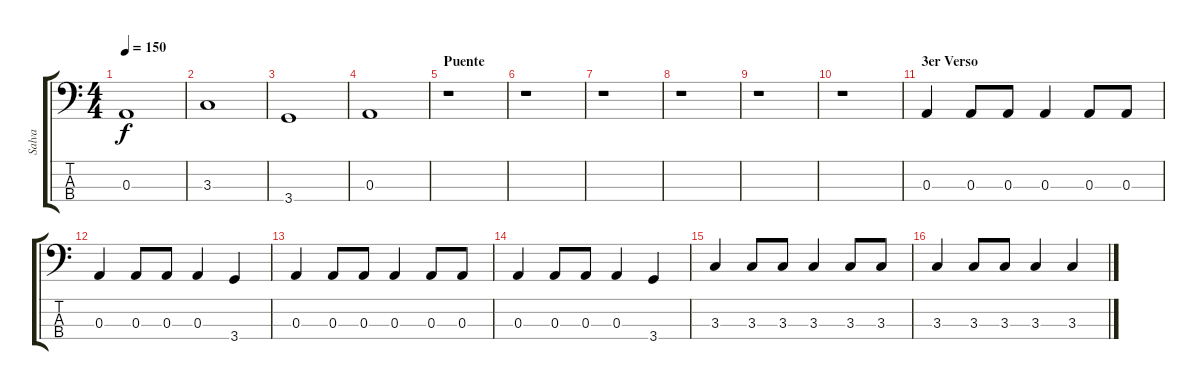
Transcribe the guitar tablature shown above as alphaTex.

\track ("Salva" "Salva") {instrument electricbassfinger}
\staff {score tabs}
\tuning (G2 D2 A1 E1) {hide}
\ts (4 4)
\tempo 150
\clef f4
\ks c
0.3.1{dy f} |
3.3.1 |
3.4.1 |
0.3.1 |
\section ("" "Puente")
r.1 |
r.1 |
r.1 |
r.1 |
r.1 |
r.1 |
\section ("" "3er Verso")
0.3.4 0.3.8 0.3.8 0.3.4 0.3.8 0.3.8 |
0.3.4 0.3.8 0.3.8 0.3.4 3.4.4 |
0.3.4 0.3.8 0.3.8 0.3.4 0.3.8 0.3.8 |
0.3.4 0.3.8 0.3.8 0.3.4 3.4.4 |
3.3.4 3.3.8 3.3.8 3.3.4 3.3.8 3.3.8 |
3.3.4 3.3.8 3.3.8 3.3.4 3.3.4
